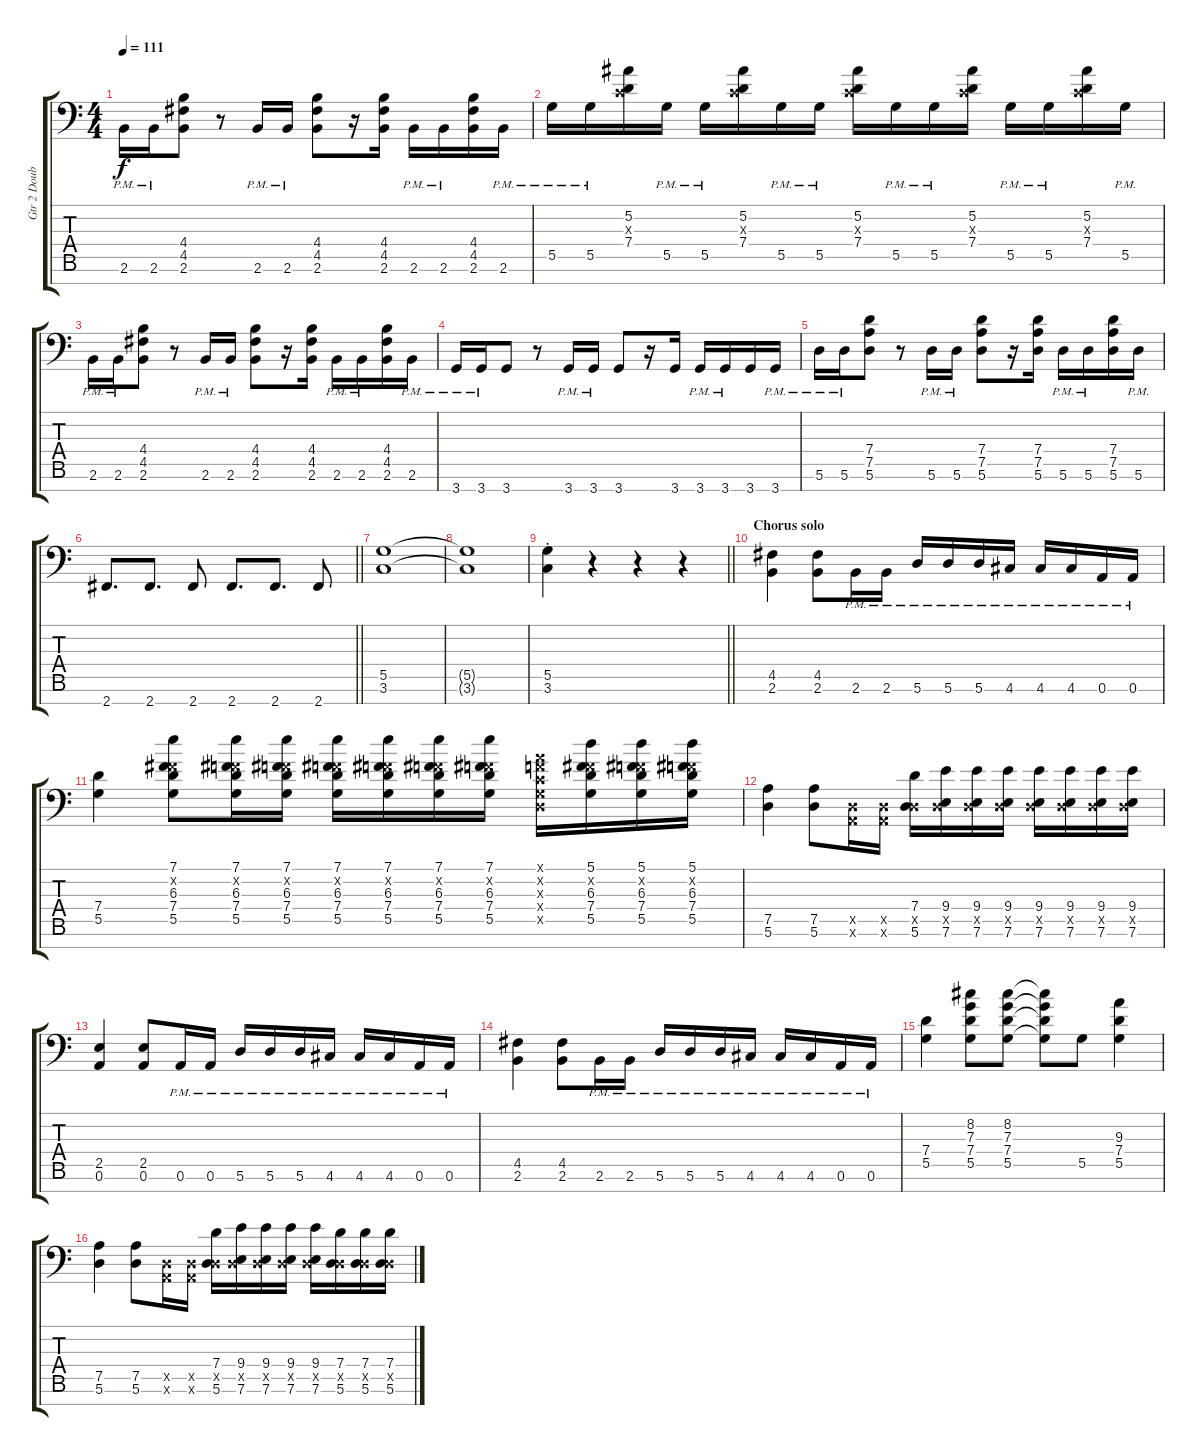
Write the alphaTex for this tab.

\track ("Gtr 2 Double" "Gtr 2 Doub") {instrument overdrivenguitar}
\staff {score tabs}
\tuning (A3 F3 C3 G2 D2 A1 E1) {hide}
\ts (4 4)
\tempo 111
\clef f4
\ks c
2.6{pm}.16{dy f} 2.6{pm}.16 (4.4 4.5 2.6).8 r.8 2.6{pm}.16 2.6{pm}.16 (4.4 4.5 2.6).8 r.16 (4.4 4.5 2.6).16 2.6{pm}.16 2.6{pm}.16 (4.4 4.5 2.6).16 2.6{pm}.16 |
5.5{pm}.16 5.5{pm}.16 (5.2 0.3{x} 7.4).16 5.5{pm}.16 5.5{pm}.16 (5.2 0.3{x} 7.4).16 5.5{pm}.16 5.5{pm}.16 (5.2 0.3{x} 7.4).16 5.5{pm}.16 5.5{pm}.16 (5.2 0.3{x} 7.4).16 5.5{pm}.16 5.5{pm}.16 (5.2 0.3{x} 7.4).16 5.5{pm}.16 |
2.6{pm}.16 2.6{pm}.16 (4.4 4.5 2.6).8 r.8 2.6{pm}.16 2.6{pm}.16 (4.4 4.5 2.6).8 r.16 (4.4 4.5 2.6).16 2.6{pm}.16 2.6{pm}.16 (4.4 4.5 2.6).16 2.6{pm}.16 |
3.7{pm}.16 3.7{pm}.16 3.7.8 r.8 3.7{pm}.16 3.7{pm}.16 3.7.8 r.16 3.7.16 3.7{pm}.16 3.7{pm}.16 3.7.16 3.7{pm}.16 |
5.6{pm}.16 5.6{pm}.16 (7.4 7.5 5.6).8 r.8 5.6{pm}.16 5.6{pm}.16 (7.4 7.5 5.6).8 r.16 (7.4 7.5 5.6).16 5.6{pm}.16 5.6{pm}.16 (7.4 7.5 5.6).16 5.6{pm}.16 |
\barLineRight lightlight
2.7.8{d} 2.7.8{d} 2.7.8 2.7.8{d} 2.7.8{d} 2.7.8 |
(5.5 3.6).1 |
(5.5{t} 3.6{t}).1 |
\barLineRight lightlight
(5.5{st} 3.6{st}).4 r.4 r.4 r.4 |
\section ("" "Chorus solo")
(4.5 2.6).4 (4.5 2.6).8 2.6{pm}.16 2.6{pm}.16 5.6{pm}.16 5.6{pm}.16 5.6{pm}.16 4.6{pm}.16 4.6{pm}.16 4.6{pm}.16 0.6{pm}.16 0.6{pm}.16 |
(7.4 5.5).4 (7.1 0.2{x} 6.3 7.4 5.5).8 (7.1 0.2{x} 6.3 7.4 5.5).16 (7.1 0.2{x} 6.3 7.4 5.5).16 (7.1 0.2{x} 6.3 7.4 5.5).16 (7.1 0.2{x} 6.3 7.4 5.5).16 (7.1 0.2{x} 6.3 7.4 5.5).16 (7.1 0.2{x} 6.3 7.4 5.5).16 (0.1{x} 0.2{x} 0.3{x} 0.4{x} 0.5{x}).16 (5.1 0.2{x} 6.3 7.4 5.5).16 (5.1 0.2{x} 6.3 7.4 5.5).16 (5.1 0.2{x} 6.3 7.4 5.5).16 |
(7.5 5.6).4 (7.5 5.6).8 (0.5{x} 0.6{x}).16 (0.5{x} 0.6{x}).16 (7.4 0.5{x} 5.6).16 (9.4 0.5{x} 7.6).16 (9.4 0.5{x} 7.6).16 (9.4 0.5{x} 7.6).16 (9.4 0.5{x} 7.6).16 (9.4 0.5{x} 7.6).16 (9.4 0.5{x} 7.6).16 (9.4 0.5{x} 7.6).16 |
(2.5 0.6).4 (2.5 0.6).8 0.6{pm}.16 0.6{pm}.16 5.6{pm}.16 5.6{pm}.16 5.6{pm}.16 4.6{pm}.16 4.6{pm}.16 4.6{pm}.16 0.6{pm}.16 0.6{pm}.16 |
(4.5 2.6).4 (4.5 2.6).8 2.6{pm}.16 2.6{pm}.16 5.6{pm}.16 5.6{pm}.16 5.6{pm}.16 4.6{pm}.16 4.6{pm}.16 4.6{pm}.16 0.6{pm}.16 0.6{pm}.16 |
(7.4 5.5).4 (8.2 7.3 7.4 5.5).8 (8.2 7.3 7.4 5.5).8 (8.2{t} 7.3{t} 7.4{t} 5.5{t}).8 5.5.8 (9.3 7.4 5.5).4 |
(7.5 5.6).4 (7.5 5.6).8 (0.5{x} 0.6{x}).16 (0.5{x} 0.6{x}).16 (7.4 0.5{x} 5.6).16 (9.4 0.5{x} 7.6).16 (9.4 0.5{x} 7.6).16 (9.4 0.5{x} 7.6).16 (9.4 0.5{x} 7.6).16 (7.4 0.5{x} 5.6).16 (7.4 0.5{x} 5.6).16 (7.4 0.5{x} 5.6).16
